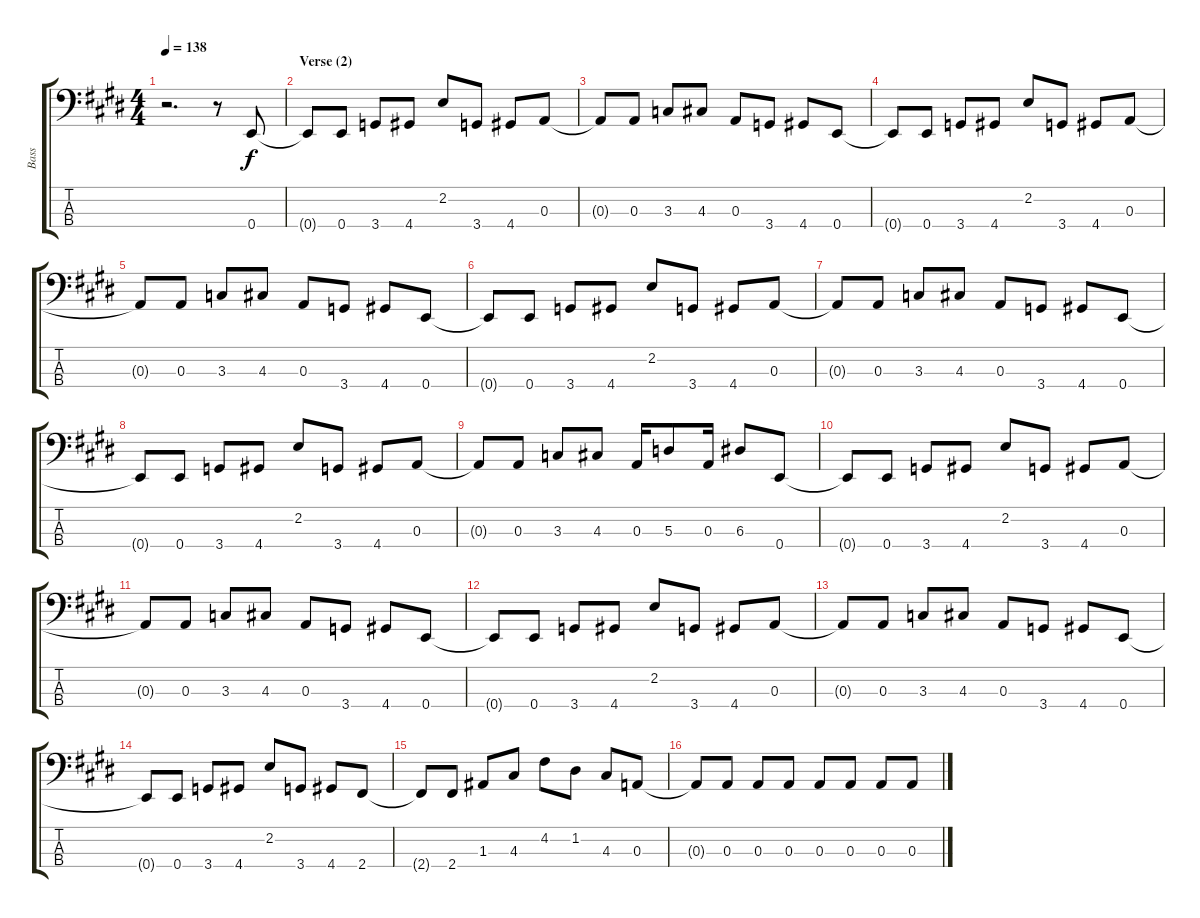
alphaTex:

\track ("Bass" "Bass") {instrument electricbasspick}
\staff {score tabs}
\tuning (G2 D2 A1 E1) {hide}
\ts (4 4)
\tempo 138
\clef f4
\ks e
r.2{d dy f} r.8 0.4.8 |
\section ("" "Verse (2)")
0.4{t}.8 0.4.8 3.4.8 4.4.8 2.2.8 3.4.8 4.4.8 0.3.8 |
0.3{t}.8 0.3.8 3.3.8 4.3.8 0.3.8 3.4.8 4.4.8 0.4.8 |
0.4{t}.8 0.4.8 3.4.8 4.4.8 2.2.8 3.4.8 4.4.8 0.3.8 |
0.3{t}.8 0.3.8 3.3.8 4.3.8 0.3.8 3.4.8 4.4.8 0.4.8 |
0.4{t}.8 0.4.8 3.4.8 4.4.8 2.2.8 3.4.8 4.4.8 0.3.8 |
0.3{t}.8 0.3.8 3.3.8 4.3.8 0.3.8 3.4.8 4.4.8 0.4.8 |
0.4{t}.8 0.4.8 3.4.8 4.4.8 2.2.8 3.4.8 4.4.8 0.3.8 |
0.3{t}.8 0.3.8 3.3.8 4.3.8 0.3.16 5.3.8 0.3.16 6.3.8 0.4.8 |
0.4{t}.8 0.4.8 3.4.8 4.4.8 2.2.8 3.4.8 4.4.8 0.3.8 |
0.3{t}.8 0.3.8 3.3.8 4.3.8 0.3.8 3.4.8 4.4.8 0.4.8 |
0.4{t}.8 0.4.8 3.4.8 4.4.8 2.2.8 3.4.8 4.4.8 0.3.8 |
0.3{t}.8 0.3.8 3.3.8 4.3.8 0.3.8 3.4.8 4.4.8 0.4.8 |
0.4{t}.8 0.4.8 3.4.8 4.4.8 2.2.8 3.4.8 4.4.8 2.4.8 |
2.4{t}.8 2.4.8 1.3.8 4.3.8 4.2.8 1.2.8 4.3.8 0.3.8 |
0.3{t}.8 0.3.8 0.3.8 0.3.8 0.3.8 0.3.8 0.3.8 0.3.8
